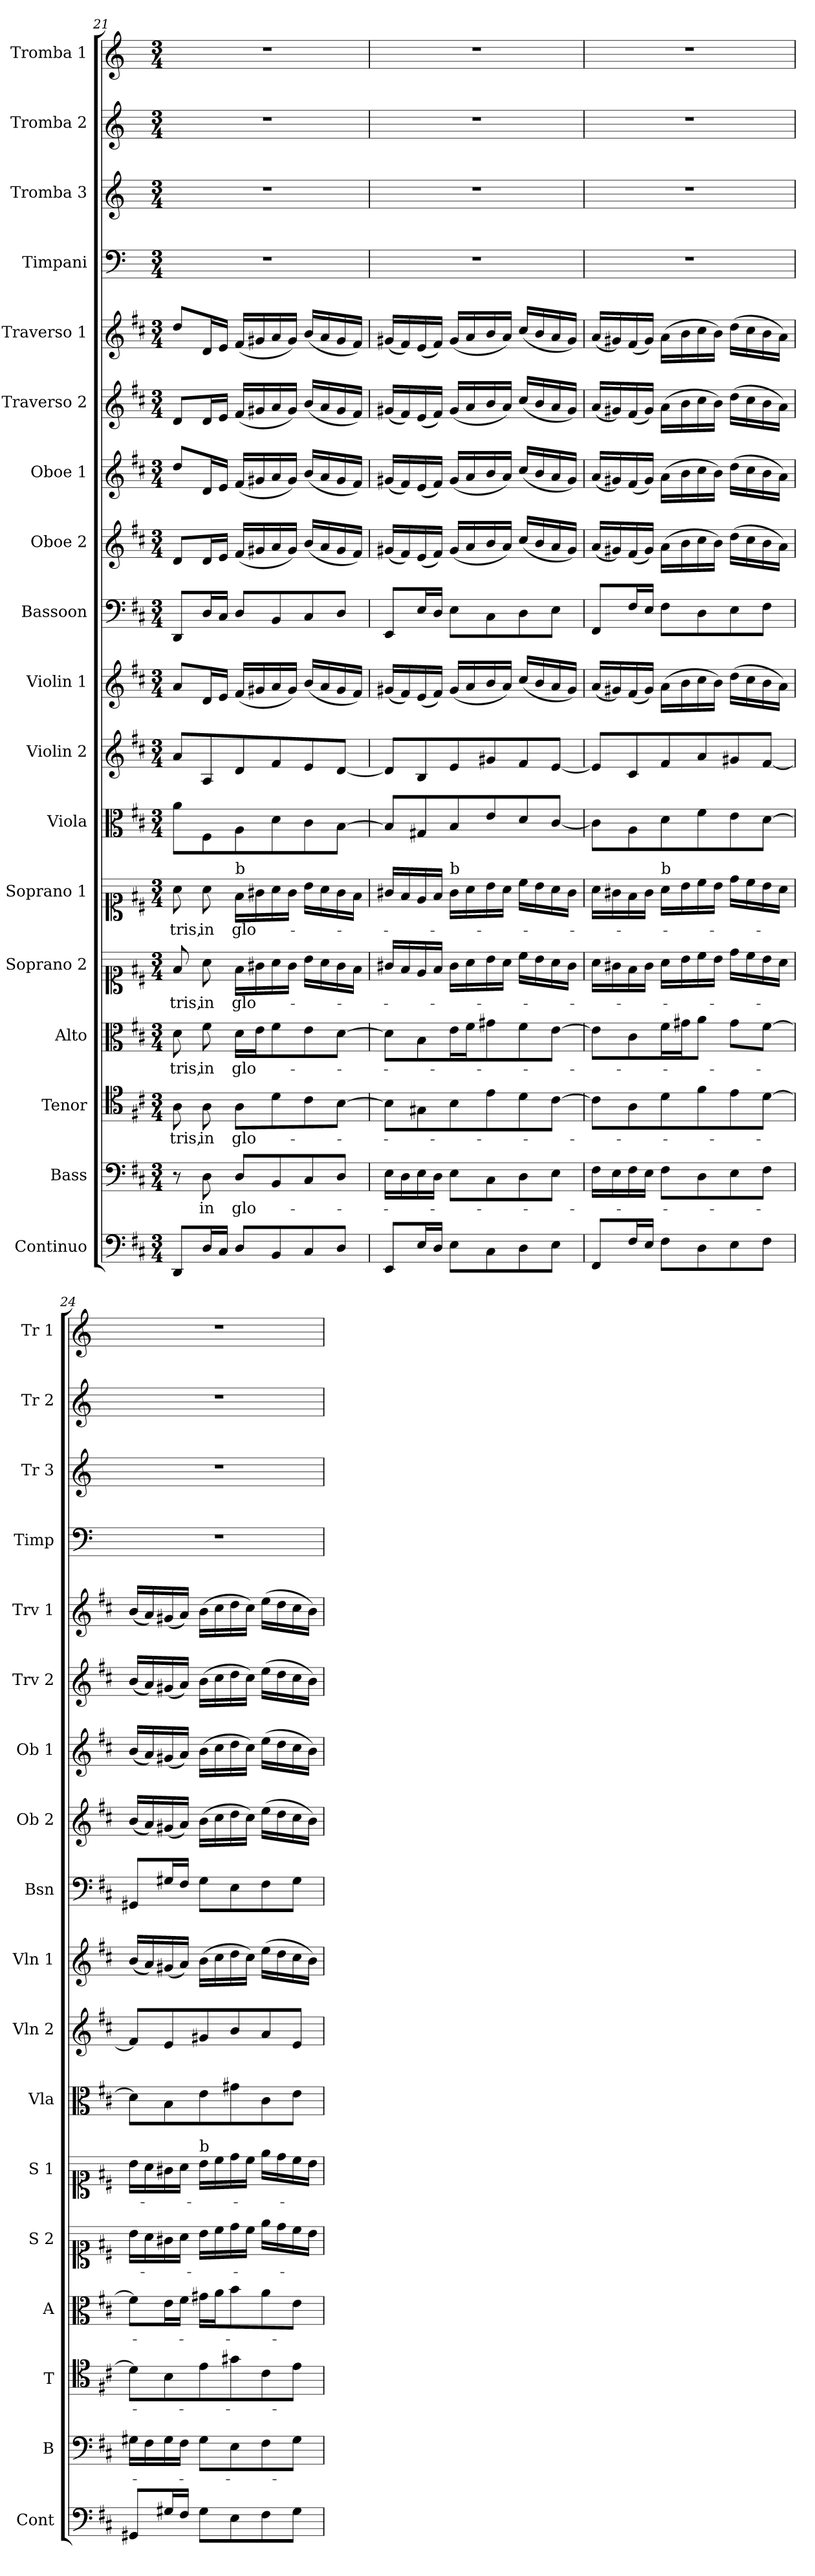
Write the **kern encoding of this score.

**kern	**kern	**text	**kern	**text	**kern	**text	**kern	**text	**kern	**text	**kern	**kern	**kern	**kern	**kern	**kern	**kern	**kern	**kern	**kern	**kern	**kern
*part18	*part17	*part17	*part16	*part16	*part15	*part15	*part14	*part14	*part13	*part13	*part12	*part11	*part10	*part9	*part8	*part7	*part6	*part5	*part4	*part3	*part2	*part1
*staff18	*staff17	*staff17	*staff16	*staff16	*staff15	*staff15	*staff14	*staff14	*staff13	*staff13	*staff12	*staff11	*staff10	*staff9	*staff8	*staff7	*staff6	*staff5	*staff4	*staff3	*staff2	*staff1
*I"Continuo	*I"Bass	*	*I"Tenor	*	*I"Alto	*	*I"Soprano 2	*	*I"Soprano 1	*	*I"Viola	*I"Violin 2	*I"Violin 1	*I"Bassoon	*I"Oboe 2	*I"Oboe 1	*I"Traverso 2	*I"Traverso 1	*I"Timpani	*I"Tromba 3	*I"Tromba 2	*I"Tromba 1
*I'Cont	*I'B	*	*I'T	*	*I'A	*	*I'S 2	*	*I'S 1	*	*I'Vla	*I'Vln 2	*I'Vln 1	*I'Bsn	*I'Ob 2	*I'Ob 1	*I'Trv 2	*I'Trv 1	*I'Timp	*I'Tr 3	*I'Tr 2	*I'Tr 1
*clefF4	*clefF4	*	*clefC4	*	*clefC3	*	*clefC1	*	*clefC1	*	*clefC3	*clefG2	*clefG2	*clefF4	*clefG2	*clefG2	*clefG2	*clefG2	*clefF4	*clefG2	*clefG2	*clefG2
*	*	*	*	*	*	*	*	*	*	*	*	*	*	*	*	*	*	*	*ITrd-1c-2	*ITrd-1c-2	*ITrd-1c-2	*ITrd-1c-2
*k[f#c#]	*k[f#c#]	*	*k[f#c#]	*	*k[f#c#]	*	*k[f#c#]	*	*k[f#c#]	*	*k[f#c#]	*k[f#c#]	*k[f#c#]	*k[f#c#]	*k[f#c#]	*k[f#c#]	*k[f#c#]	*k[f#c#]	*k[f#c#]	*k[f#c#]	*k[f#c#]	*k[f#c#]
*M3/4	*M3/4	*	*M3/4	*	*M3/4	*	*M3/4	*	*M3/4	*	*M3/4	*M3/4	*M3/4	*M3/4	*M3/4	*M3/4	*M3/4	*M3/4	*M3/4	*M3/4	*M3/4	*M3/4
=21	=21	=21	=21	=21	=21	=21	=21	=21	=21	=21	=21	=21	=21	=21	=21	=21	=21	=21	=21	=21	=21	=21
!	!	!	!	!LO:LY:b	!	!LO:LY:b	!	!LO:LY:b	!	!LO:LY:b	!	!	!	!	!	!	!	!	!	!	!	!
8DD/L	8r	.	8A\	-tris,	8d\	-tris,	8f#/	-tris,	8a\	-tris,	8a\L	8a/L	8a/L	8DD/L	8d/L	8dd/L	8d/L	8dd/L	2.r	2.r	2.r	2.r
!	!	!LO:LY:b	!	!LO:LY:b	!	!LO:LY:b	!	!LO:LY:b	!	!LO:LY:b	!	!	!	!	!	!	!	!	!	!	!	!
16D/L	8D\	in	8A\	in	8f#\	in	8a\	in	8a\	in	8F#\	8A/	16d/L	16D/L	16d/L	16d/L	16d/L	16d/L	.	.	.	.
16C#/JJ	.	.	.	.	.	.	.	.	.	.	.	.	16e/JJ	16C#/JJ	16e/JJ	16e/JJ	16e/JJ	16e/JJ	.	.	.	.
!	!	!	!	!	!	!	!	!	!LO:TX:a:t=b	!	!	!	!	!	!	!	!	!	!	!	!	!
!	!	!LO:LY:b	!	!LO:LY:b	!	!LO:LY:b	!	!LO:LY:b	!	!LO:LY:b	!	!	!	!	!	!	!	!	!	!	!	!
8D/L	8D/L	glo-	8A\L	glo-	16d\LL	glo-	16f#\LL	glo-	16f#\LL	glo-	8A\	8d/	(16f#/LL	8D/L	(16f#/LL	(16f#/LL	(16f#/LL	(16f#/LL	.	.	.	.
.	.	.	.	.	16e\J	.	16g#X\	.	16g#X\	.	.	.	16g#X/	.	16g#X/	16g#X/	16g#X/	16g#X/	.	.	.	.
8BB/	8BB/	.	8d\	.	8f#\	.	16a\	.	16a\	.	8d\	8f#/	16a/	8BB/	16a/	16a/	16a/	16a/	.	.	.	.
.	.	.	.	.	.	.	16g#\JJ	.	16g#\JJ	.	.	.	16g#/JJ)	.	16g#/JJ)	16g#/JJ)	16g#/JJ)	16g#/JJ)	.	.	.	.
8C#/	8C#/	.	8c#\	.	8e\	.	16b\LL	.	16b\LL	.	8c#\	8e/	(16b/LL	8C#/	(16b/LL	(16b/LL	(16b/LL	(16b/LL	.	.	.	.
.	.	.	.	.	.	.	16a\	.	16a\	.	.	.	16a/	.	16a/	16a/	16a/	16a/	.	.	.	.
8D/J	8D/J	.	[8B\J	.	[8d\J	.	16g#\	.	16g#\	.	[8B\J	[8d/J	16g#/	8D/J	16g#/	16g#/	16g#/	16g#/	.	.	.	.
.	.	.	.	.	.	.	16f#\JJ	.	16f#\JJ	.	.	.	16f#/JJ)	.	16f#/JJ)	16f#/JJ)	16f#/JJ)	16f#/JJ)	.	.	.	.
=22	=22	=22	=22	=22	=22	=22	=22	=22	=22	=22	=22	=22	=22	=22	=22	=22	=22	=22	=22	=22	=22	=22
8EE/L	16E\LL	.	8B\L]	.	8d\L]	.	16g#X/LL	.	16g#X/LL	.	8B/L]	8d/L]	(16g#X/LL	8EE/L	(16g#X/LL	(16g#X/LL	(16g#X/LL	(16g#X/LL	2.r	2.r	2.r	2.r
.	16D\	.	.	.	.	.	16f#/	.	16f#/	.	.	.	16f#/)	.	16f#/)	16f#/)	16f#/)	16f#/)	.	.	.	.
16E/L	16E\	.	8G#X\	.	8B\	.	16e/	.	16e/	.	8G#X/	8B/	(16e/	16E/L	(16e/	(16e/	(16e/	(16e/	.	.	.	.
16D/JJ	16D\JJ	.	.	.	.	.	16f#/JJ	.	16f#/JJ	.	.	.	16f#/JJ)	16D/JJ	16f#/JJ)	16f#/JJ)	16f#/JJ)	16f#/JJ)	.	.	.	.
!	!	!	!	!	!	!	!	!	!LO:TX:a:t=b	!	!	!	!	!	!	!	!	!	!	!	!	!
8E\L	8E\L	.	8B\	.	16e\L	.	16g#\LL	.	16g#\LL	.	8B/	8e/	(16g#/LL	8E\L	(16g#/LL	(16g#/LL	(16g#/LL	(16g#/LL	.	.	.	.
.	.	.	.	.	16f#\J	.	16a\	.	16a\	.	.	.	16a/	.	16a/	16a/	16a/	16a/	.	.	.	.
8C#\	8C#\	.	8e\	.	8g#X\	.	16b\	.	16b\	.	8e/	8g#X/	16b/	8C#\	16b/	16b/	16b/	16b/	.	.	.	.
.	.	.	.	.	.	.	16a\JJ	.	16a\JJ	.	.	.	16a/JJ)	.	16a/JJ)	16a/JJ)	16a/JJ)	16a/JJ)	.	.	.	.
8D\	8D\	.	8d\	.	8f#\	.	16cc#\LL	.	16cc#\LL	.	8d/	8f#/	(16cc#/LL	8D\	(16cc#/LL	(16cc#/LL	(16cc#/LL	(16cc#/LL	.	.	.	.
.	.	.	.	.	.	.	16b\	.	16b\	.	.	.	16b/	.	16b/	16b/	16b/	16b/	.	.	.	.
8E\J	8E\J	.	[8c#\J	.	[8e\J	.	16a\	.	16a\	.	[8c#/J	[8e/J	16a/	8E\J	16a/	16a/	16a/	16a/	.	.	.	.
.	.	.	.	.	.	.	16g#\JJ	.	16g#\JJ	.	.	.	16g#/JJ)	.	16g#/JJ)	16g#/JJ)	16g#/JJ)	16g#/JJ)	.	.	.	.
=23	=23	=23	=23	=23	=23	=23	=23	=23	=23	=23	=23	=23	=23	=23	=23	=23	=23	=23	=23	=23	=23	=23
8FF#/L	16F#\LL	.	8c#\L]	.	8e\L]	.	16a\LL	.	16a\LL	.	8c#\L]	8e/L]	(16a/LL	8FF#/L	(16a/LL	(16a/LL	(16a/LL	(16a/LL	2.r	2.r	2.r	2.r
.	16E\	.	.	.	.	.	16g#X\	.	16g#X\	.	.	.	16g#X/)	.	16g#X/)	16g#X/)	16g#X/)	16g#X/)	.	.	.	.
16F#/L	16F#\	.	8A\	.	8c#\	.	16f#\	.	16f#\	.	8A\	8c#/	(16f#/	16F#/L	(16f#/	(16f#/	(16f#/	(16f#/	.	.	.	.
16E/JJ	16E\JJ	.	.	.	.	.	16g#\JJ	.	16g#\JJ	.	.	.	16g#/JJ)	16E/JJ	16g#/JJ)	16g#/JJ)	16g#/JJ)	16g#/JJ)	.	.	.	.
!	!	!	!	!	!	!	!	!	!LO:TX:a:t=b	!	!	!	!	!	!	!	!	!	!	!	!	!
8F#\L	8F#\L	.	8d\	.	16f#\L	.	16a\LL	.	16a\LL	.	8d\	8f#/	(16a\LL	8F#\L	(16a\LL	(16a\LL	(16a\LL	(16a\LL	.	.	.	.
.	.	.	.	.	16g#X\J	.	16b\	.	16b\	.	.	.	16b\	.	16b\	16b\	16b\	16b\	.	.	.	.
8D\	8D\	.	8f#\	.	8a\J	.	16cc#\	.	16cc#\	.	8f#\	8a/	16cc#\	8D\	16cc#\	16cc#\	16cc#\	16cc#\	.	.	.	.
.	.	.	.	.	.	.	16b\JJ	.	16b\JJ	.	.	.	16b\JJ)	.	16b\JJ)	16b\JJ)	16b\JJ)	16b\JJ)	.	.	.	.
8E\	8E\	.	8e\	.	8g#\L	.	16dd\LL	.	16dd\LL	.	8e\	8g#X/	(16dd\LL	8E\	(16dd\LL	(16dd\LL	(16dd\LL	(16dd\LL	.	.	.	.
.	.	.	.	.	.	.	16cc#\	.	16cc#\	.	.	.	16cc#\	.	16cc#\	16cc#\	16cc#\	16cc#\	.	.	.	.
8F#\J	8F#\J	.	[8d\J	.	[8f#\J	.	16b\	.	16b\	.	[8d\J	[8f#/J	16b\	8F#\J	16b\	16b\	16b\	16b\	.	.	.	.
.	.	.	.	.	.	.	16a\JJ	.	16a\JJ	.	.	.	16a\JJ)	.	16a\JJ)	16a\JJ)	16a\JJ)	16a\JJ)	.	.	.	.
!!LO:PB:g=z
=24	=24	=24	=24	=24	=24	=24	=24	=24	=24	=24	=24	=24	=24	=24	=24	=24	=24	=24	=24	=24	=24	=24
8GG#X/L	16G#X\LL	.	8d\L]	.	8f#\L]	.	16b\LL	.	16b\LL	.	8d\L]	8f#/L]	(16b/LL	8GG#X/L	(16b/LL	(16b/LL	(16b/LL	(16b/LL	2.r	2.r	2.r	2.r
.	16F#\	.	.	.	.	.	16a\	.	16a\	.	.	.	16a/)	.	16a/)	16a/)	16a/)	16a/)	.	.	.	.
16G#X/L	16G#\	.	8B\	.	16e\L	.	16g#X\	.	16g#X\	.	8B\	8e/	(16g#X/	16G#X/L	(16g#X/	(16g#X/	(16g#X/	(16g#X/	.	.	.	.
16F#/JJ	16F#\JJ	.	.	.	16f#\JJ	.	16a\JJ	.	16a\JJ	.	.	.	16a/JJ)	16F#/JJ	16a/JJ)	16a/JJ)	16a/JJ)	16a/JJ)	.	.	.	.
!	!	!	!	!	!	!	!	!	!LO:TX:a:t=b	!	!	!	!	!	!	!	!	!	!	!	!	!
8G#\L	8G#\L	.	8e\	.	16g#X\LL	.	16b\LL	.	16b\LL	.	8e\	8g#X/	(16b\LL	8G#\L	(16b\LL	(16b\LL	(16b\LL	(16b\LL	.	.	.	.
.	.	.	.	.	16a\J	.	16cc#\	.	16cc#\	.	.	.	16cc#\	.	16cc#\	16cc#\	16cc#\	16cc#\	.	.	.	.
8E\	8E\	.	8g#X\	.	8b\	.	16dd\	.	16dd\	.	8g#X\	8b/	16dd\	8E\	16dd\	16dd\	16dd\	16dd\	.	.	.	.
.	.	.	.	.	.	.	16cc#\JJ	.	16cc#\JJ	.	.	.	16cc#\JJ)	.	16cc#\JJ)	16cc#\JJ)	16cc#\JJ)	16cc#\JJ)	.	.	.	.
8F#\	8F#\	.	8c#\	.	8a\	.	16ee\LL	.	16ee\LL	.	8c#\	8a/	(16ee\LL	8F#\	(16ee\LL	(16ee\LL	(16ee\LL	(16ee\LL	.	.	.	.
.	.	.	.	.	.	.	16dd\	.	16dd\	.	.	.	16dd\	.	16dd\	16dd\	16dd\	16dd\	.	.	.	.
8G#\J	8G#\J	.	8e\J	.	8e\J	.	16cc#\	.	16cc#\	.	8e\J	8e/J	16cc#\	8G#\J	16cc#\	16cc#\	16cc#\	16cc#\	.	.	.	.
.	.	.	.	.	.	.	16b\JJ	.	16b\JJ	.	.	.	16b\JJ)	.	16b\JJ)	16b\JJ)	16b\JJ)	16b\JJ)	.	.	.	.
=	=	=	=	=	=	=	=	=	=	=	=	=	=	=	=	=	=	=	=	=	=	=
*-	*-	*-	*-	*-	*-	*-	*-	*-	*-	*-	*-	*-	*-	*-	*-	*-	*-	*-	*-	*-	*-	*-
